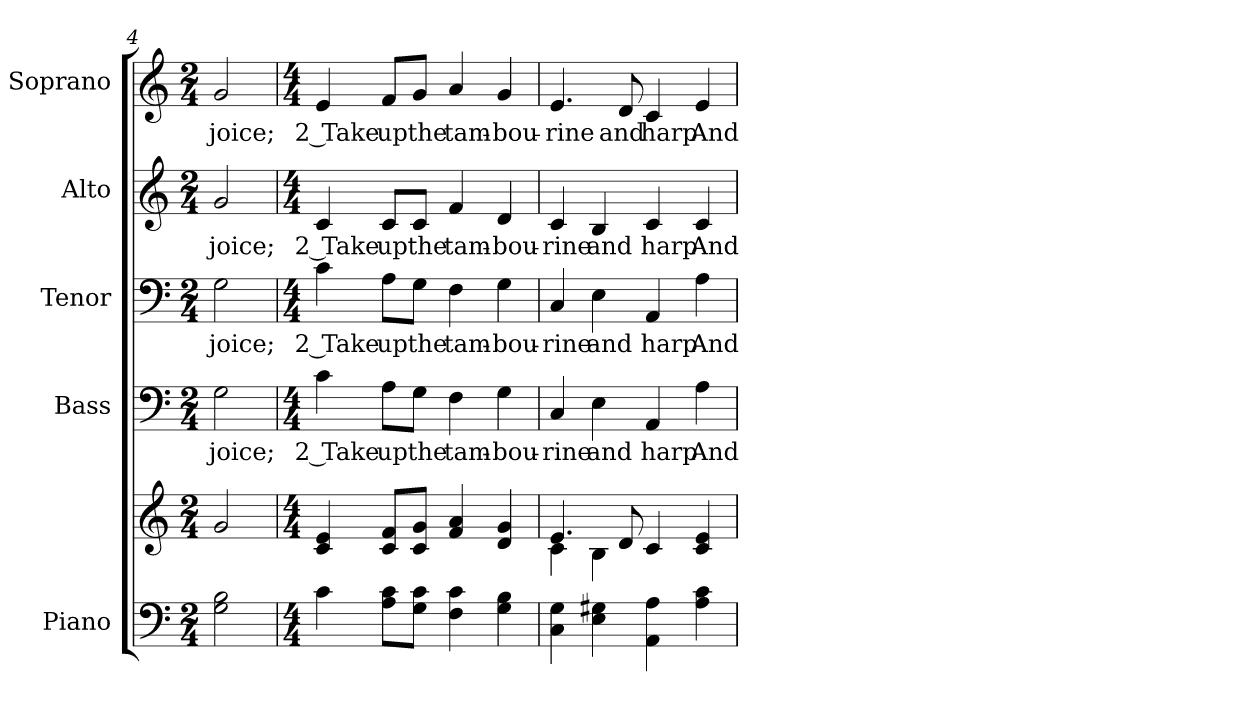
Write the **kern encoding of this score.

**kern	**kern	**kern	**text	**kern	**text	**kern	**text	**kern	**text
*part5	*part5	*part4	*part4	*part3	*part3	*part2	*part2	*part1	*part1
*staff6	*staff5	*staff4	*staff4	*staff3	*staff3	*staff2	*staff2	*staff1	*staff1
*I"Piano	*	*I"Bass	*	*I"Tenor	*	*I"Alto	*	*I"Soprano	*
*I'Pno.	*	*I'B.	*	*I'T.	*	*I'A.	*	*I'S.	*
*clefF4	*clefG2	*clefF4	*	*clefF4	*	*clefG2	*	*clefG2	*
*k[]	*k[]	*k[]	*	*k[]	*	*k[]	*	*k[]	*
*C:	*C:	*C:	*	*C:	*	*C:	*	*C:	*
*M2/4	*M2/4	*M2/4	*	*M2/4	*	*M2/4	*	*M2/4	*
=4	=4	=4	=4	=4	=4	=4	=4	=4	=4
!	!	!	!LO:LY:b:color=#000000	!	!	!	!	!	!
!	!	!	!	!	!LO:LY:b:color=#000000	!	!	!	!
!	!	!	!	!	!	!	!LO:LY:b:color=#000000	!	!
!	!	!	!	!	!	!	!	!	!LO:LY:b:color=#000000
2Gi\ 2Bi	2gi/	2Gi\	-joice;	2Gi\	-joice;	2gi/	-joice;	2gi/	-joice;
!!LO:PB:g=z
=5	=5	=5	=5	=5	=5	=5	=5	=5	=5
*M4/4	*M4/4	*M4/4	*	*M4/4	*	*M4/4	*	*M4/4	*
!	!	!	!LO:LY:b:color=#000000	!	!	!	!	!	!
!	!	!	!	!	!LO:LY:b:color=#000000	!	!	!	!
!	!	!	!	!	!	!	!LO:LY:b:color=#000000	!	!
!	!	!	!	!	!	!	!	!	!LO:LY:b:color=#000000
4ci\	4ci/ 4ei	4ci\	2 Take	4ci\	2 Take	4ci/	2 Take	4ei/	2 Take
!	!	!	!LO:LY:b:color=#000000	!	!	!	!	!	!
!	!	!	!	!	!LO:LY:b:color=#000000	!	!	!	!
!	!	!	!	!	!	!	!LO:LY:b:color=#000000	!	!
!	!	!	!	!	!	!	!	!	!LO:LY:b:color=#000000
8Ai\ 8ci\L	8ci/ 8fi/L	8Ai\L	up	8Ai\L	up	8ci/L	up	8fi/L	up
!	!	!	!LO:LY:b:color=#000000	!	!	!	!	!	!
!	!	!	!	!	!LO:LY:b:color=#000000	!	!	!	!
!	!	!	!	!	!	!	!LO:LY:b:color=#000000	!	!
!	!	!	!	!	!	!	!	!	!LO:LY:b:color=#000000
8Gi\ 8ci\J	8ci/ 8gi/J	8Gi\J	the	8Gi\J	the	8ci/J	the	8gi/J	the
!	!	!	!LO:LY:b:color=#000000	!	!	!	!	!	!
!	!	!	!	!	!LO:LY:b:color=#000000	!	!	!	!
!	!	!	!	!	!	!	!LO:LY:b:color=#000000	!	!
!	!	!	!	!	!	!	!	!	!LO:LY:b:color=#000000
4Fi\ 4ci	4fi/ 4ai	4Fi\	tam-	4Fi\	tam-	4fi/	tam-	4ai/	tam-
!	!	!	!LO:LY:b:color=#000000	!	!	!	!	!	!
!	!	!	!	!	!LO:LY:b:color=#000000	!	!	!	!
!	!	!	!	!	!	!	!LO:LY:b:color=#000000	!	!
!	!	!	!	!	!	!	!	!	!LO:LY:b:color=#000000
4Gi\ 4Bi	4di/ 4gi	4Gi\	-bou-	4Gi\	-bou-	4di/	-bou-	4gi/	-bou-
=6	=6	=6	=6	=6	=6	=6	=6	=6	=6
*	*^	*	*	*	*	*	*	*	*
!	!	!	!	!LO:LY:b:color=#000000	!	!	!	!	!	!
!	!	!	!	!	!	!LO:LY:b:color=#000000	!	!	!	!
!	!	!	!	!	!	!	!	!LO:LY:b:color=#000000	!	!
!	!	!	!	!	!	!	!	!	!	!LO:LY:b:color=#000000
4Ci\ 4Gi	4.ei/	4ci\	4Ci/	-rine	4Ci/	-rine	4ci/	-rine	4.ei/	-rine
!	!	!	!	!LO:LY:b:color=#000000	!	!	!	!	!	!
!	!	!	!	!	!	!LO:LY:b:color=#000000	!	!	!	!
!	!	!	!	!	!	!	!	!LO:LY:b:color=#000000	!	!
4Ei\ 4G#Xi	.	4Bi\	4Ei\	and	4Ei\	and	4Bi/	and	.	.
!	!	!	!	!	!	!	!	!	!	!LO:LY:b:color=#000000
.	8di/	.	.	.	.	.	.	.	8di/	and
!	!	!	!	!LO:LY:b:color=#000000	!	!	!	!	!	!
!	!	!	!	!	!	!LO:LY:b:color=#000000	!	!	!	!
!	!	!	!	!	!	!	!	!LO:LY:b:color=#000000	!	!
!	!	!	!	!	!	!	!	!	!	!LO:LY:b:color=#000000
4AAi\ 4Ai	4ci/	2ryy	4AAi/	harp	4AAi/	harp	4ci/	harp	4ci/	harp
!	!	!	!	!LO:LY:b:color=#000000	!	!	!	!	!	!
!	!	!	!	!	!	!LO:LY:b:color=#000000	!	!	!	!
!	!	!	!	!	!	!	!	!LO:LY:b:color=#000000	!	!
!	!	!	!	!	!	!	!	!	!	!LO:LY:b:color=#000000
4Ai\ 4ci	4ci/ 4ei	.	4Ai\	And	4Ai\	And	4ci/	And	4ei/	And
*	*v	*v	*	*	*	*	*	*	*	*
=	=	=	=	=	=	=	=	=	=
*-	*-	*-	*-	*-	*-	*-	*-	*-	*-
